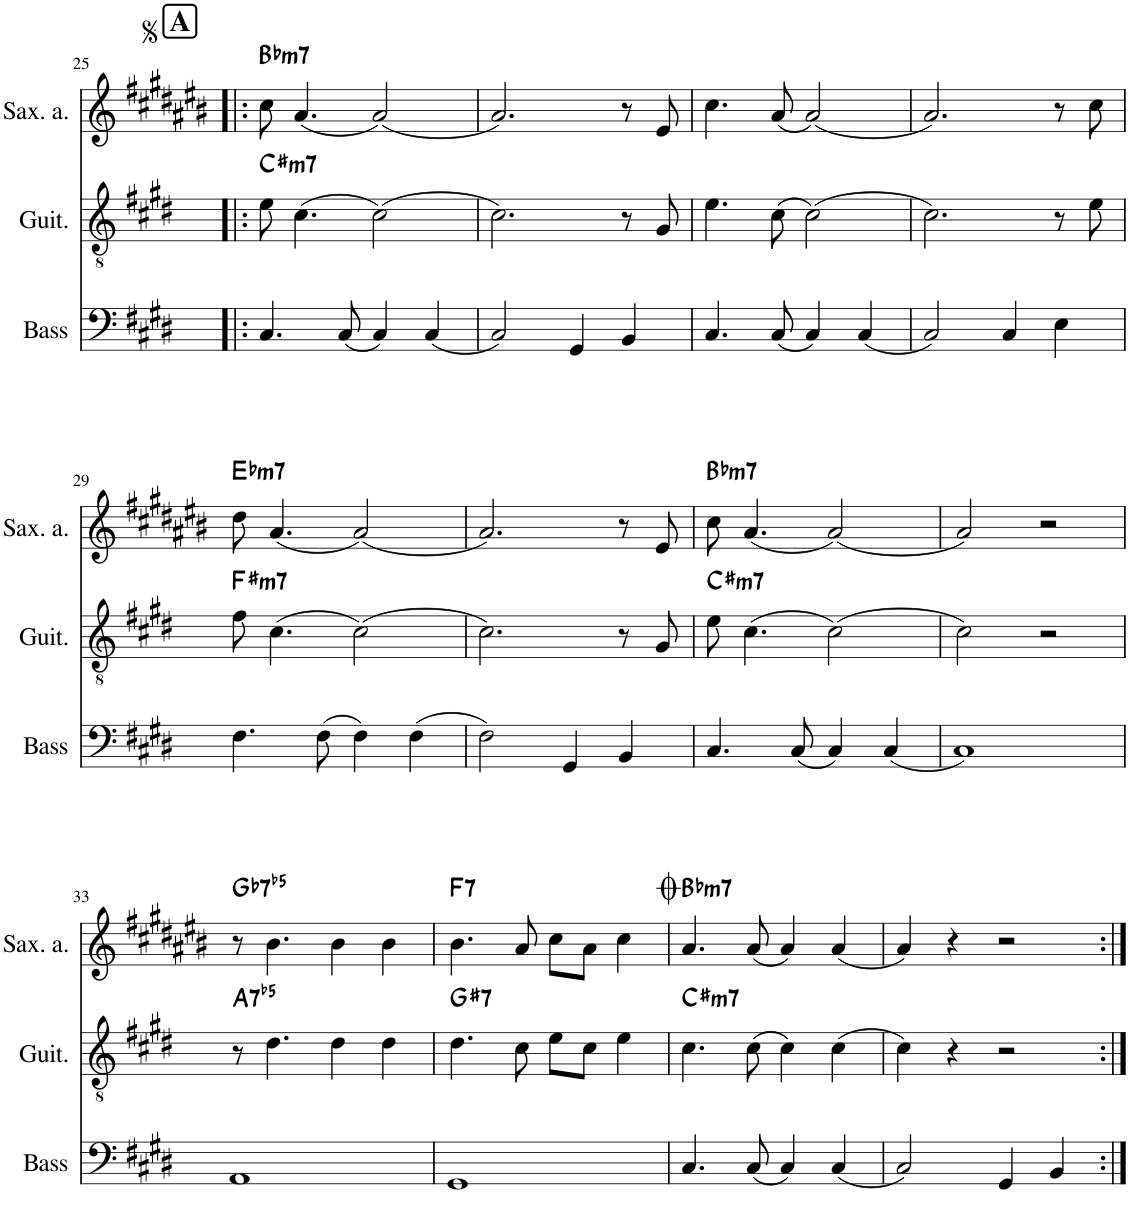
**kern	**kern	**harte	**kern	**harte
*part3	*part2	*part2	*part1	*part1
*staff3	*staff2	*	*staff1	*
*I"Bass	*I"Guit.	*	*I"Sax. a.	*
*I'Bass	*I'Guit.	*	*I'Sax. a.	*
!!LO:PB:g=z
*clefF4	*clefGv2	*	*clefG2	*
*Trd7c12	*	*	*Trd5c9	*
*k[f#c#g#d#]	*k[f#c#g#d#]	*	*k[f#c#g#d#a#e#b#]	*
*M4/4	*M4/4	*	*M4/4	*
=25!|:	=25!|:	=25!|:	=25!|:	=25!|:
!	!	!LO:H:kt=m7	!	!LO:H:kt=m7
4.C#/	8e\	C#:min7	8cc#\	Bb:min7
.	(4.c#\	.	(4.a#/	.
(8C#/	.	.	.	.
4C#/)	(2c#\)	.	(2a#/)	.
(4C#/	.	.	.	.
=26	=26	=26	=26	=26
2C#/)	2.c#\)	.	2.a#/)	.
4GG#/	.	.	.	.
4BB/	8r	.	8r	.
.	8G#/	.	8e#/	.
=27	=27	=27	=27	=27
4.C#/	4.e\	.	4.cc#\	.
(8C#/	(8c#\	.	(8a#/	.
4C#/)	(2c#\)	.	(2a#/)	.
(4C#/	.	.	.	.
=28	=28	=28	=28	=28
2C#/)	2.c#\)	.	2.a#/)	.
4C#/	.	.	.	.
4E\	8r	.	8r	.
.	8e\	.	8cc#\	.
!!LO:LB:g=z
!!LO:REH:place=s1:a:B:cj:fs=14:t=A
=29	=29	=29	=29	=29
!	!	!LO:H:kt=m7	!	!LO:H:kt=m7
4.F#\	8f#\	F#:min7	8dd#\	Eb:min7
.	(4.c#\	.	(4.a#/	.
(8F#\	.	.	.	.
4F#\)	(2c#\)	.	(2a#/)	.
(4F#\	.	.	.	.
=30	=30	=30	=30	=30
2F#\)	2.c#\)	.	2.a#/)	.
4GG#/	.	.	.	.
4BB/	8r	.	8r	.
.	8G#/	.	8e#/	.
=31	=31	=31	=31	=31
!	!	!LO:H:kt=m7	!	!LO:H:kt=m7
4.C#/	8e\	C#:min7	8cc#\	Bb:min7
.	(4.c#\	.	(4.a#/	.
(8C#/	.	.	.	.
4C#/)	(2c#\)	.	(2a#/)	.
(4C#/	.	.	.	.
=32	=32	=32	=32	=32
1C#)	2c#\)	.	2a#/)	.
.	2r	.	2r	.
!!LO:LB:g=z
=33	=33	=33	=33	=33
!	!	!LO:H:kt=7	!	!LO:H:kt=7
1AA	8r	A:(3,b5,b7)	8r	Gb:(3,b5,b7)
.	4.d#\	.	4.b#\	.
.	4d#\	.	4b#\	.
.	4d#\	.	4b#\	.
=34	=34	=34	=34	=34
!	!	!LO:H:kt=7	!	!LO:H:kt=7
1GG#	4.d#\	G#:7	4.b#\	F:7
.	8c#\	.	8a#/	.
.	8e\L	.	8cc#\L	.
.	8c#\J	.	8a#\J	.
.	4e\	.	4cc#\	.
=35	=35	=35	=35	=35
!	!	!LO:H:kt=m7	!	!LO:H:kt=m7
4.C#/	4.c#\	C#:min7	4.a#/	Bb:min7
(8C#/	(8c#\	.	(8a#/	.
4C#/)	4c#\)	.	4a#/)	.
(4C#/	(4c#\	.	(4a#/	.
=36	=36	=36	=36	=36
2C#/)	4c#\)	.	4a#/)	.
.	4r	.	4r	.
4GG#/	2r	.	2r	.
4BB/	.	.	.	.
=:|!	=:|!	=:|!	=:|!	=:|!
*-	*-	*-	*-	*-
